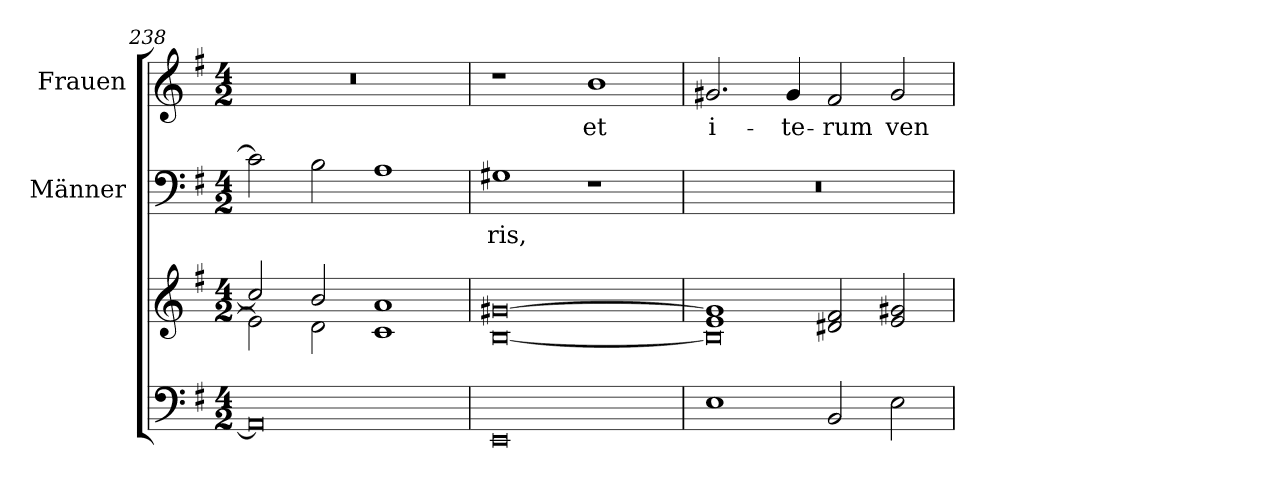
**kern	**kern	**kern	**text	**kern	**text
*part3	*part3	*part2	*part2	*part1	*part1
*staff4	*staff3	*staff2	*staff2	*staff1	*staff1
*	*	*I"Männer	*	*I"Frauen	*
*clefF4	*clefG2	*clefF4	*	*clefG2	*
*k[f#]	*k[f#]	*k[f#]	*	*k[f#]	*
*G:	*G:	*G:	*	*G:	*
*M4/2	*M4/2	*M4/2	*	*M4/2	*
=238	=238	=238	=238	=238	=238
*	*^	*	*	*	*
0AA]	2cc/]	2e\]	2c\]	.	0r	.
.	2b/	2d\	2B\	.	.	.
.	1a	1c	1A	.	.	.
=239	=239	=239	=239	=239	=239	=239
!	!	!	!	!LO:LY:b	!	!
0EE	[>0g#X	[<0B	1G#X	-ris,	1r	.
!	!	!	!	!	!	!LO:LY:b
.	.	.	1r	.	1b	et
=240	=240	=240	=240	=240	=240	=240
!	!	!	!	!	!	!LO:LY:b
1E	1e 1g#]	0B]	0r	.	2.g#X/	i-
!	!	!	!	!	!	!LO:LY:b
.	.	.	.	.	4g#/	-te-
!	!	!	!	!	!	!LO:LY:b
2BB/	2d#X/ 2f#/	.	.	.	2f#/	-rum
!	!	!	!	!	!	!LO:LY:b
2E\	2e/ 2g#X/	.	.	.	2g#/	ven-
*	*v	*v	*	*	*	*
=	=	=	=	=	=
*-	*-	*-	*-	*-	*-
